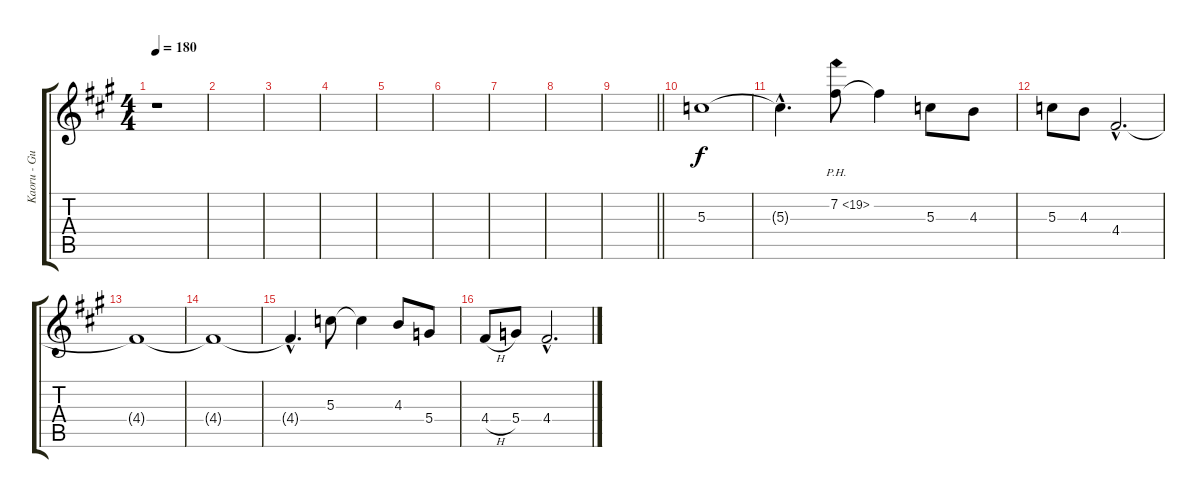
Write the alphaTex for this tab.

\track ("Kaoru - Guitar 2" "Kaoru - Gu") {instrument distortionguitar}
\staff {score tabs}
\tuning (E4 B3 G3 D3 A2 E2) {hide}
\ts (4 4)
\tempo 180
\clef g2
\ks a
r.1{dy f instrument distortionguitar} |
|
|
|
|
|
|
|
\barLineRight lightlight
|
5.3.1 |
5.3{hac t}.4{d} 7.2{ph 12}.8 7.2{t}.4 5.3.8 4.3.8 |
5.3.8 4.3.8 4.4{hac}.2{d} |
4.4{t}.1 |
4.4{t}.1 |
4.4{hac t}.4{d} 5.3.8 5.3{t}.4 4.3.8 5.4.8 |
4.4{h}.8 5.4.8 4.4{hac}.2{d}
